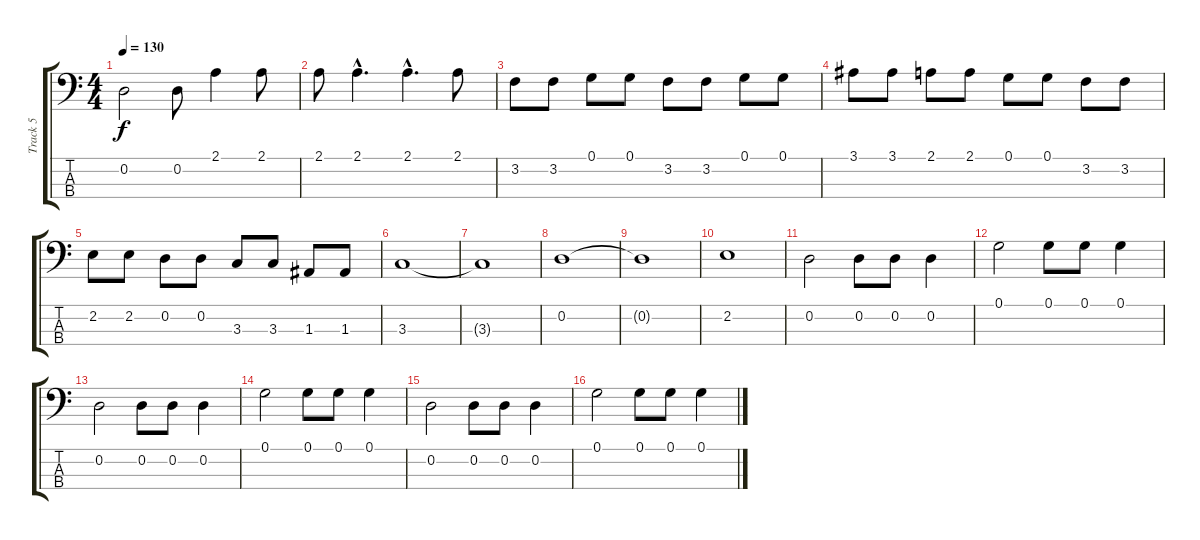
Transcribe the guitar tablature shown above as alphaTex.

\track ("Track 5" "Track 5") {instrument acousticguitarnylon}
\staff {score tabs}
\tuning (G2 D2 A1 E1) {hide}
\ts (4 4)
\tempo 130
\clef f4
\ks c
0.2.2{dy f} 0.2.8 2.1.4 2.1.8 |
2.1.8 2.1{hac}.4{d} 2.1{hac}.4{d} 2.1.8 |
3.2.8 3.2.8 0.1.8 0.1.8 3.2.8 3.2.8 0.1.8 0.1.8 |
3.1.8 3.1.8 2.1.8 2.1.8 0.1.8 0.1.8 3.2.8 3.2.8 |
2.2.8 2.2.8 0.2.8 0.2.8 3.3.8 3.3.8 1.3.8 1.3.8 |
3.3.1 |
3.3{t}.1 |
0.2.1 |
0.2{t}.1 |
2.2.1 |
0.2.2 0.2.8 0.2.8 0.2.4 |
0.1.2 0.1.8 0.1.8 0.1.4 |
0.2.2 0.2.8 0.2.8 0.2.4 |
0.1.2 0.1.8 0.1.8 0.1.4 |
0.2.2 0.2.8 0.2.8 0.2.4 |
0.1.2 0.1.8 0.1.8 0.1.4
